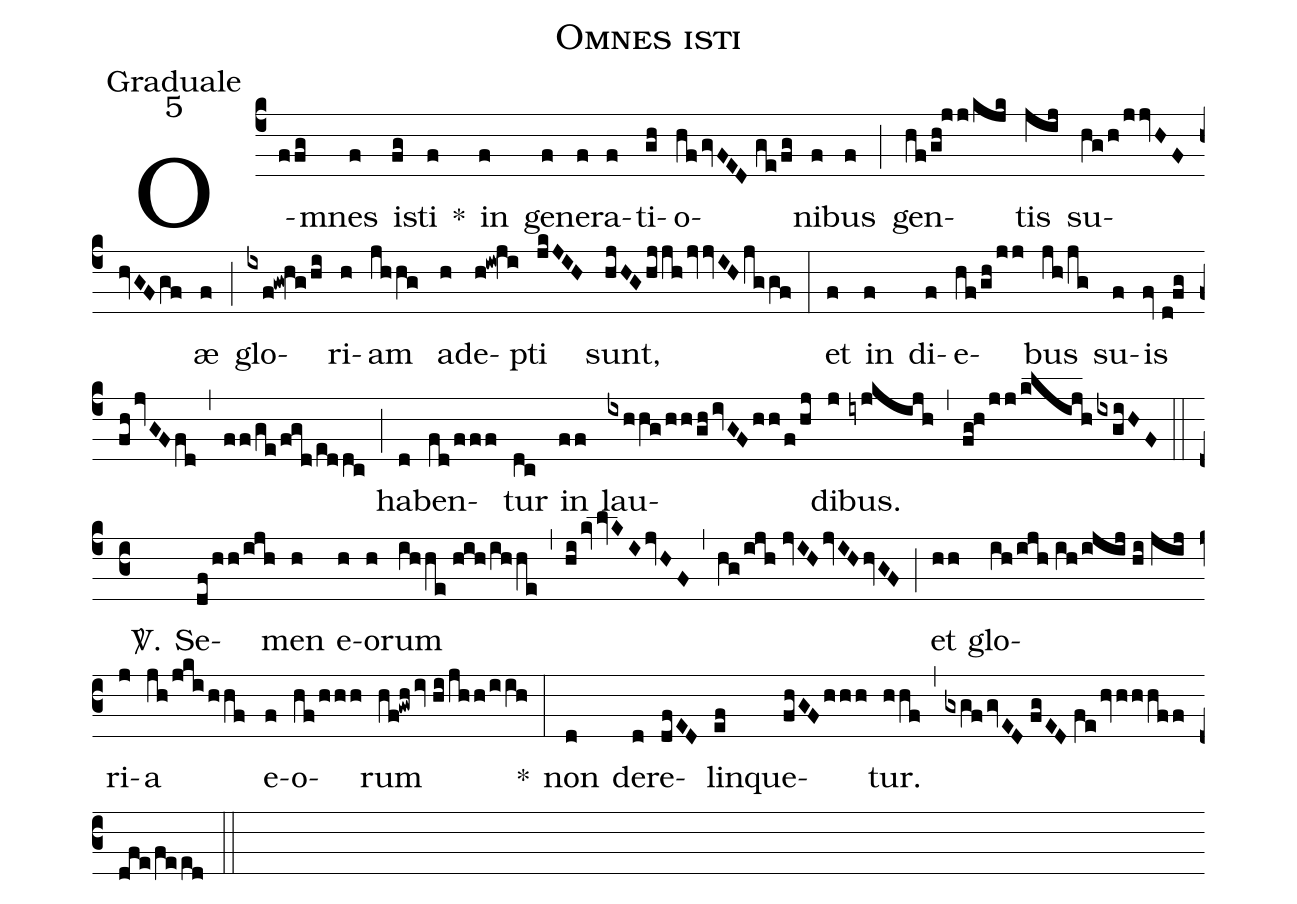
name:Omnes isti;
office-part:Graduale;
mode:5;
%%
(c4)O(ffg)mnes(f) i(fg)sti(f) *() in(f) ge(f)ne(f)ra(f)ti(gh)o(hf/gvFED//ge/fg)ni(f)bus(f) (;) gen(hf/gh!jj/kjk)tis(jij) su(hg/h/jjvHFhvGFgf)æ(f) (;) glo(ixf!gw!hg/hi)ri(h)am(jhhg) a(h)de(h!iw!ji)pti(jkJIH) sunt,(hjHGhjjh/jvjvIHjggf) (:)
et(f) in(f) di(f)e(hf/gh/jj)bus(jh/jg) su(f)is(fv//d!fg/fhjvGFfd) (,) (ff/ge/fgd/eddc) (;) ha(d)ben(fd/fff)tur(dc) in(ff) lau(ixhhg/hh/ghivGFhh/f/hj)di(j)bus.(iyjkijh) (,) (fg!h/jj/klijh/ixgiHF) (::)
(c3) <sp>V/</sp>.() Se(df/hh/ijh)men(h) e(h)o(h)rum(ihhe//hih/ihhe) (,) (hikvlvKIjvHF) (,) (hg/ijh//jvIH/jvIH/hvGF) (;) et(hh) glo(ih/ijh//ih/ijij//hi//jij)ri(j)a(jh/jki/hhf) e(f)o(hf/hhh)rum(hf!gwhiv//hi/jhh/iih) *(:)
non(d) de(d)re(dfED)lin(ef)que(fhGF/hhh)tur.(hhf) (,) (gxgf/gvED//fgED//fe/hvhhhff//dfe/feed) (::)
